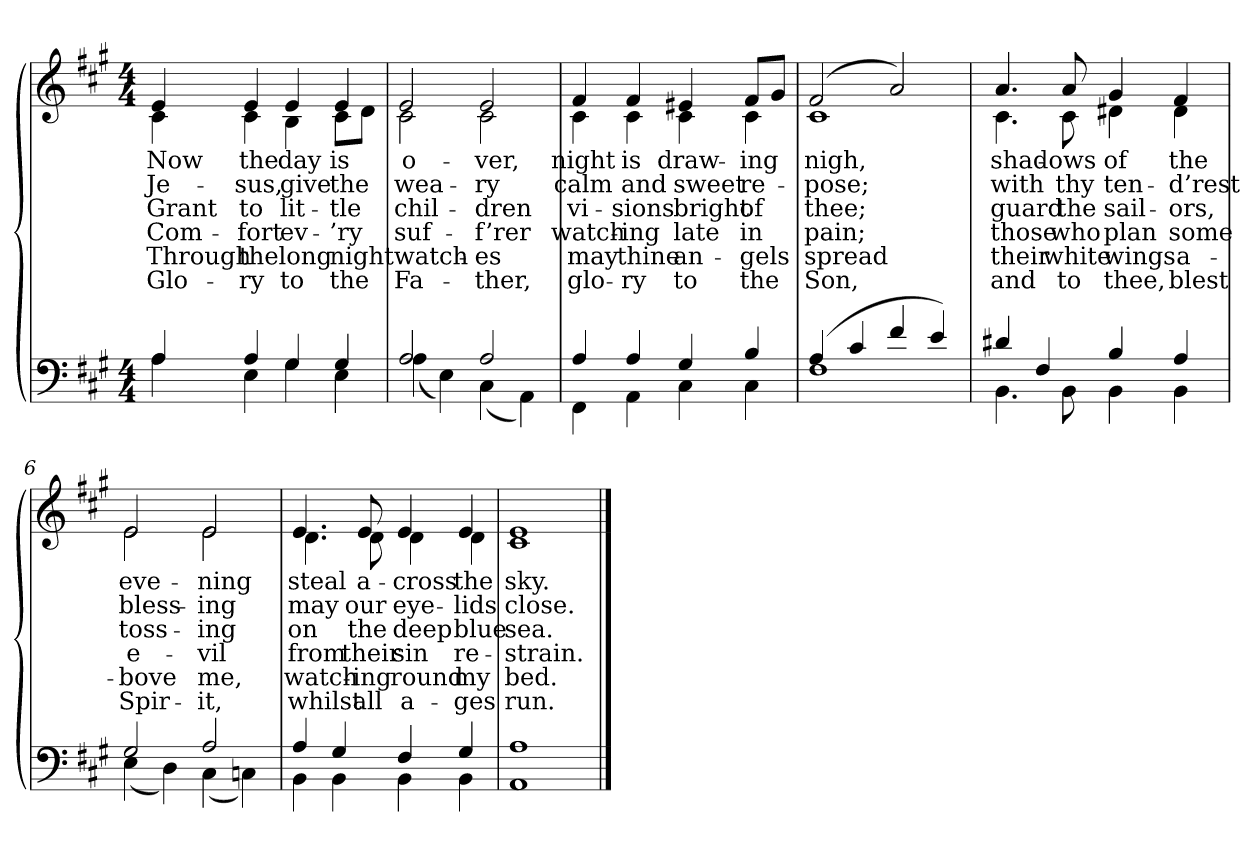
**kern	**kern	**text	**text	**text	**text	**text	**text
*part2	*part1	*part1	*part1	*part1	*part1	*part1	*part1
*staff2	*staff1	*staff1	*staff1	*staff1	*staff1	*staff1	*staff1
*clefF4	*clefG2	*	*	*	*	*	*
*k[f#c#g#]	*k[f#c#g#]	*	*	*	*	*	*
*M4/4	*M4/4	*	*	*	*	*	*
=1	=1	=1	=1	=1	=1	=1	=1
*^	*	*	*	*	*	*	*
!	!	!LO:TX:b:i:t=Verse	!	!	!	!	!	!
!	!	!	!LO:LY:b	!LO:LY:b	!LO:LY:b	!LO:LY:b	!LO:LY:b	!LO:LY:b
*	*	*^	*	*	*	*	*	*
4A/	4A\	4e/	4c#\	Now	Je-	Grant	Com-	Through	Glo-
!	!	!	!	!LO:LY:b	!LO:LY:b	!LO:LY:b	!LO:LY:b	!LO:LY:b	!LO:LY:b
4A/	4E\	4e/	4c#\	the	-sus,	to	-fort	the	-ry
!	!	!	!	!LO:LY:b	!LO:LY:b	!LO:LY:b	!LO:LY:b	!LO:LY:b	!LO:LY:b
4G#/	4G#\	4e/	4B\	day	give	lit-	ev-	long	to
!	!	!	!	!LO:LY:b	!LO:LY:b	!LO:LY:b	!LO:LY:b	!LO:LY:b	!LO:LY:b
4G#/	4E\	4e/	8c#\L	is	the	-tle	-’ry	night	the
.	.	.	8d\J	.	.	.	.	.	.
=2	=2	=2	=2	=2	=2	=2	=2	=2	=2
!	!	!	!	!LO:LY:b	!LO:LY:b	!LO:LY:b	!LO:LY:b	!LO:LY:b	!LO:LY:b
2A/	(<4A\	2e/	2c#\	o-	wea-	chil-	suf-	watch-	Fa-
.	4E\)	.	.	.	.	.	.	.	.
!	!	!	!	!LO:LY:b	!LO:LY:b	!LO:LY:b	!LO:LY:b	!LO:LY:b	!LO:LY:b
2A/	(<4C#\	2e/	2c#\	-ver,	-ry	-dren	-f’rer	-es	-ther,
.	4AA\)	.	.	.	.	.	.	.	.
!!LO:LB:g=z	!!
=3	=3	=3	=3	=3	=3	=3	=3	=3	=3
!	!	!	!	!LO:LY:b	!LO:LY:b	!LO:LY:b	!LO:LY:b	!LO:LY:b	!LO:LY:b
4A/	4FF#\	4f#/	4c#\	night	calm	vi-	watch-	may	glo-
!	!	!	!	!LO:LY:b	!LO:LY:b	!LO:LY:b	!LO:LY:b	!LO:LY:b	!LO:LY:b
4A/	4AA\	4f#/	4c#\	is	and	-sions	-ing	thine	-ry
!	!	!	!	!LO:LY:b	!LO:LY:b	!LO:LY:b	!LO:LY:b	!LO:LY:b	!LO:LY:b
4G#/	4C#\	4e#X/	4c#\	draw-	sweet	bright	late	an-	to
!	!	!	!	!LO:LY:b	!LO:LY:b	!LO:LY:b	!LO:LY:b	!LO:LY:b	!LO:LY:b
4B/	4C#\	8f#/L	4c#\	-ing	re-	of	in	-gels	the
.	.	8g#/J	.	.	.	.	.	.	.
=4	=4	=4	=4	=4	=4	=4	=4	=4	=4
!	!	!	!	!LO:LY:b	!LO:LY:b	!LO:LY:b	!LO:LY:b	!LO:LY:b	!LO:LY:b
(>4A/	1F#	(>2f#/	1c#	nigh,	-pose;	thee;	pain;	spread	Son,
4c#/	.	.	.	.	.	.	.	.	.
4f#/	.	2a/)	.	.	.	.	.	.	.
4e/)	.	.	.	.	.	.	.	.	.
!!LO:LB:g=z	!!
=5	=5	=5	=5	=5	=5	=5	=5	=5	=5
!	!	!	!	!LO:LY:b	!LO:LY:b	!LO:LY:b	!LO:LY:b	!LO:LY:b	!LO:LY:b
4d#X/	4.BB\	4.a/	4.c#\	shad-	with	guard	those	their	and
4F#/	.	.	.	.	.	.	.	.	.
!	!	!	!	!LO:LY:b	!LO:LY:b	!LO:LY:b	!LO:LY:b	!LO:LY:b	!LO:LY:b
.	8BB\	8a/	8c#\	-ows	thy	the	who	white	to
!	!	!	!	!LO:LY:b	!LO:LY:b	!LO:LY:b	!LO:LY:b	!LO:LY:b	!LO:LY:b
4B/	4BB\	4g#/	4d#X\	of	ten-	sail-	plan	wings	thee,
!	!	!	!	!LO:LY:b	!LO:LY:b	!LO:LY:b	!LO:LY:b	!LO:LY:b	!LO:LY:b
4A/	4BB\	4f#/	4d#\	the	-d’rest	-ors,	some	a-	blest
=6	=6	=6	=6	=6	=6	=6	=6	=6	=6
!	!	!	!	!LO:LY:b	!LO:LY:b	!LO:LY:b	!LO:LY:b	!LO:LY:b	!LO:LY:b
2G#/	(<4E\	2e/	2e\	eve-	bless-	toss-	e-	-bove	Spir-
.	4D\)	.	.	.	.	.	.	.	.
!	!	!	!	!LO:LY:b	!LO:LY:b	!LO:LY:b	!LO:LY:b	!LO:LY:b	!LO:LY:b
2A/	(<4C#\	2e/	2e\	-ning	-ing	-ing	-vil	me,	-it,
.	4Cn\)	.	.	.	.	.	.	.	.
!!LO:LB:g=z	!!
=7	=7	=7	=7	=7	=7	=7	=7	=7	=7
!	!	!	!	!LO:LY:b	!LO:LY:b	!LO:LY:b	!LO:LY:b	!LO:LY:b	!LO:LY:b
4A/	4BB\	4.e/	4.d\	steal	may	on	from	watch-	whilst
4G#/	4BB\	.	.	.	.	.	.	.	.
!	!	!	!	!LO:LY:b	!LO:LY:b	!LO:LY:b	!LO:LY:b	!LO:LY:b	!LO:LY:b
.	.	8e/	8d\	a-	our	the	their	-ing	all
!	!	!	!	!LO:LY:b	!LO:LY:b	!LO:LY:b	!LO:LY:b	!LO:LY:b	!LO:LY:b
4F#/	4BB\	4e/	4d\	-cross	eye-	deep	sin	round	a-
!	!	!	!	!LO:LY:b	!LO:LY:b	!LO:LY:b	!LO:LY:b	!LO:LY:b	!LO:LY:b
4G#/	4BB\	4e/	4d\	the	-lids	blue	re-	my	-ges
=8	=8	=8	=8	=8	=8	=8	=8	=8	=8
!	!	!	!	!LO:LY:b	!LO:LY:b	!LO:LY:b	!LO:LY:b	!LO:LY:b	!LO:LY:b
1A	1AA	1e	1c#	sky.	close.	sea.	-strain.	bed.	run.
*v	*v	*	*	*	*	*	*	*	*
*	*v	*v	*	*	*	*	*	*
==	==	==	==	==	==	==	==
*-	*-	*-	*-	*-	*-	*-	*-
